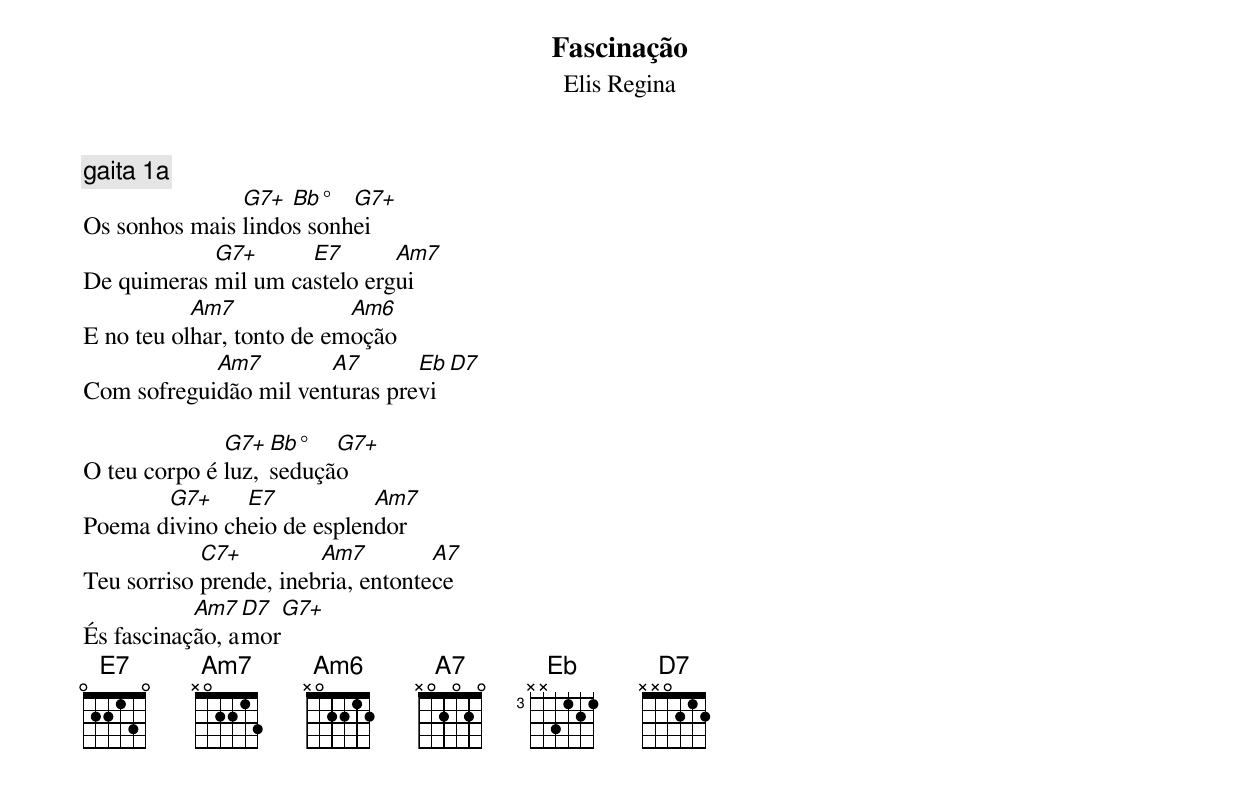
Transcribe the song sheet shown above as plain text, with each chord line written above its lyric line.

Fascinação
Elis Regina

gaita 1a
               G7+  Bb°   G7+
Os sonhos mais lindos sonhei
            G7+      E7       Am7
De quimeras mil um castelo ergui
           Am7             Am6
E no teu olhar, tonto de emoção
            Am7        A7       Eb D7
Com sofreguidão mil venturas previ

              G7+  Bb°   G7+
O teu corpo é luz, sedução
       G7+     E7           Am7
Poema divino cheio de esplendor
            C7+         Am7         A7
Teu sorriso prende, inebria, entontece
           Am7  D7   G7+
És fascinação, amor
